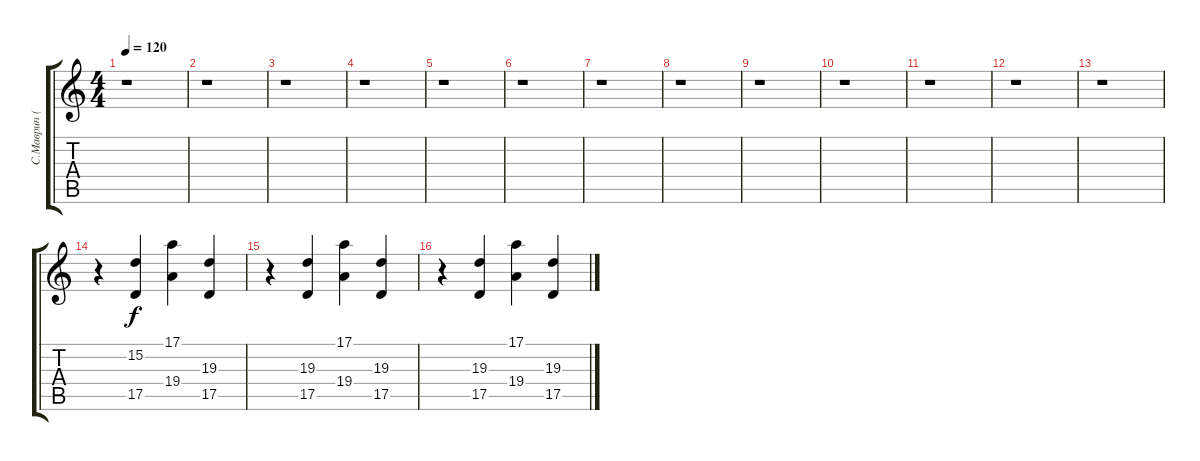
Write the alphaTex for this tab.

\track ("С.Маврин (синтезатор)" "С.Маврин (") {instrument pizzicatostrings}
\staff {score tabs}
\tuning (E4 B3 G3 D3 A2 E2) {hide}
\ts (4 4)
\tempo 120
\clef g2
\ks c
r.1{dy f} |
r.1 |
r.1 |
r.1 |
r.1 |
r.1 |
r.1 |
r.1 |
r.1 |
r.1 |
r.1 |
r.1 |
r.1 |
r.4 (15.2 17.5).4 (17.1 19.4).4 (19.3 17.5).4 |
r.4 (19.3 17.5).4 (17.1 19.4).4 (19.3 17.5).4 |
r.4 (19.3 17.5).4 (17.1 19.4).4 (19.3 17.5).4
